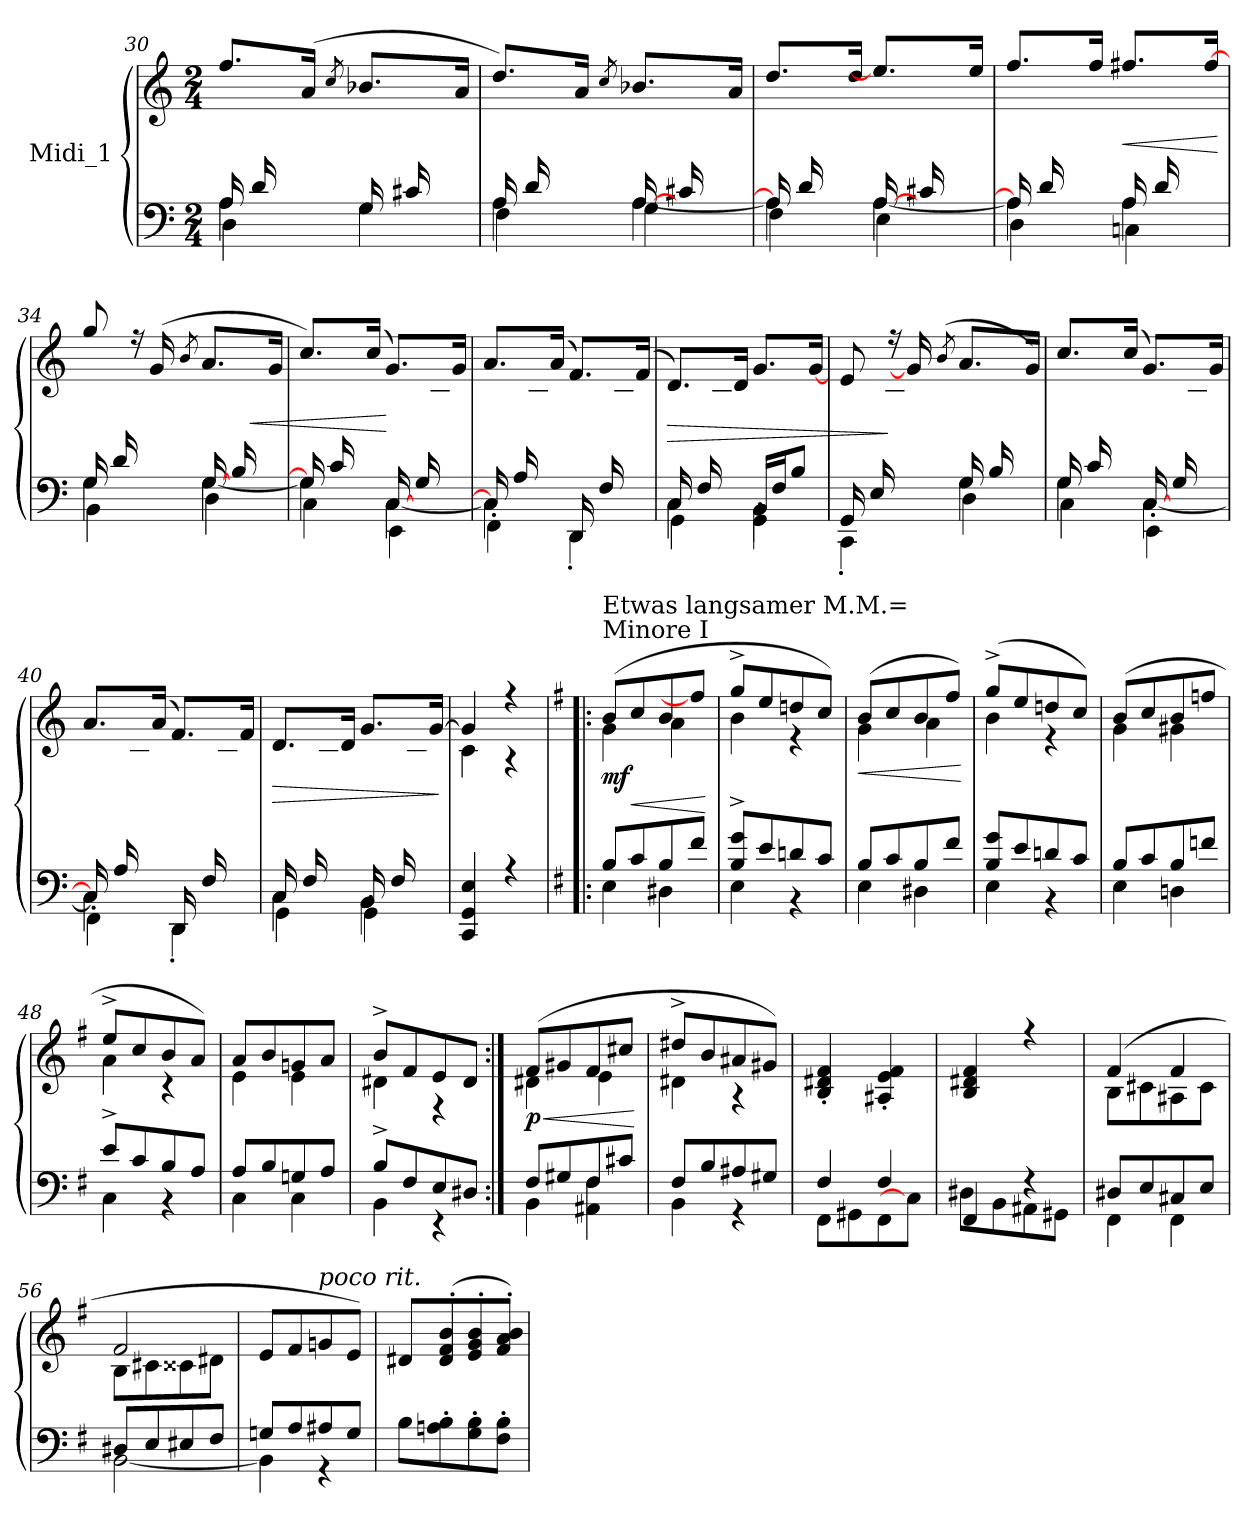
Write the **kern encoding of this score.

**kern	**kern	**dynam
*part1	*part1	*part1
*staff2	*staff1	*staff1/2
*I"Midi_1	*	*
!!LO:LB:g=z
*clefF4	*clefG2	*
*k[]	*k[]	*
*M2/4	*M2/4	*
=30	=30	=30
*^	*^	*
*	*^	*	*	*
16A/LL	4A\	4D\	8.ff/L	8ryy	.
16d/J	.	.	.	.	.
8ryy	.	.	.	8f\J	.
.	.	.	(>16a/Jk	.	.
.	.	.	8qcc/	.	.
16G/LL	4G\	4G\	8.b-X/L	8ryy	.
16c#X/J	.	.	.	.	.
8ryy	.	.	.	8e\J	.
.	.	.	16a/Jk	.	.
=31	=31	=31	=31	=31	=31
16A/LL	4A\	4F\	8.dd/L)	8ryy	.
16d/J	.	.	.	.	.
8ryy	.	.	.	8f\J	.
.	.	.	16a/Jk	.	.
.	.	.	8qcc/	.	.
[16A/LL	[4A\	4G\	8.b-X/L	8ryy	.
16c#X/J	.	.	.	.	.
8ryy	.	.	.	8e\J	.
.	.	.	16a/Jk	.	.
=32	=32	=32	=32	=32	=32
16A/LL]	4A\]	4F\	8.dd/L	8ryy	.
16d/J	.	.	.	.	.
8ryy	.	.	.	8f\J	.
.	.	.	16dd/Jk	.	.
[16A/LL	[4A\	4E\	8.ee/L]	8ryy	.
16c#X/J	.	.	.	.	.
8ryy	.	.	.	8e\J	.
.	.	.	16ee/Jk	.	.
=33	=33	=33	=33	=33	=33
16A/LL]	4A\]	4D\	8.ff/L	8ryy	.
16d/J	.	.	.	.	.
8ryy	.	.	.	8f\J	.
.	.	.	16ff/Jk	.	.
!	!	!	!	!	!LO:HP:b
16A/LL	4A\	4Cni\	8.ff#X/L	8ryy	<
16d/J	.	.	.	.	.
8ryy	.	.	.	8f#X\J	.
.	.	.	[16ff#/Jk	.	.
*v	*v	*v	*	*	*
*	*v	*v	*
.	.	[
!!LO:LB:g=z
=34	=34	=34
*^	*^	*
*	*^	*	*	*
*	*	*^	*	*	*
16G/LL	4G\	4BB\	2ryy	8gg/	8ryy	.
16d/J	.	.	.	.	.	.
8ryy	.	.	.	16r	8fni\J	.
.	.	.	.	(>16g/	.	.
.	.	.	.	8qb/	.	.
[16G/LL	[4G\	4D\	.	8.a/L	8ryy	.
16B/J	.	.	.	.	.	.
!	!	!	!	!	!	!LO:HP:b
8ryy	.	.	.	.	8f\J	<
.	.	.	.	16g/Jk	.	.
=35	=35	=35	=35	=35	=35	=35
16G/LL]	4G\]	4C\	2ryy	8.cc/L)	8ryy	.
16c/J	.	.	.	.	.	.
8ryy	.	.	.	.	8e\J	.
.	.	.	.	(16cc/Jk	.	.
[16C/LL	[4C\	4EE\	.	8.g/L)	8ryy	[
16G/J	.	.	.	.	.	.
8ryy	.	.	.	.	8c\J	.
.	.	.	.	16g/Jk	.	.
=36	=36	=36	=36	=36	=36	=36
16C/LL]	4C\]	4FF'\	2ryy	8.a/L	8ryy	.
16A/J	.	.	.	.	.	.
8ryy	.	.	.	.	8c\J	.
.	.	.	.	(16a/Jk	.	.
16DD/LL	4DD'\	4ryy	.	8.f/L)	8ryy	.
16F/J	.	.	.	.	.	.
8ryy	.	.	.	.	8c\J	.
.	.	.	.	(16f/Jk	.	.
=37	=37	=37	=37	=37	=37	=37
!	!	!	!	!	!	!LO:HP:b
16C/LL	4C\	4GG'\	4ryy	8.d/L)	8ryy	>
16F/J	.	.	.	.	.	.
4.ryy	.	.	.	.	8c\J	.
.	.	.	.	16d/Jk	.	.
.	16BB/LL	4GG'\	4BB\	4ryy	8.g/L	.
.	16F/J	.	.	.	.	.
.	8B/J	.	.	.	.	.
.	.	.	.	.	[16g/Jk	.
!!LO:LB:g=z	!!
=38	=38	=38	=38	=38	=38	=38
16GG/LL	4CC'\	4ryy	2ryy	8e/	8ryy	.
16E/J	.	.	.	.	.	.
8ryy	.	.	.	16r	8c\J	]
.	.	.	.	16g/]	.	.
.	.	.	.	(>8qb/	.	.
16G/LL	4G\	4D\	.	8.a/L	8ryy	.
16B/J	.	.	.	.	.	.
8ryy	.	.	.	.	8f\J	.
.	.	.	.	16g/Jk)	.	.
*	*	*v	*v	*	*	*
!!LO:LB:g=z	!!
=39	=39	=39	=39	=39	=39
16G/LL	4G\	4C\	8.cc/L	8ryy	.
16c/J	.	.	.	.	.
8ryy	.	.	.	8e\J	.
.	.	.	(16cc/Jk	.	.
[16C/LL	[4C\	4EE'\	8.g/L)	8ryy	.
16G/J	.	.	.	.	.
8ryy	.	.	.	8c\J	.
.	.	.	16g/Jk	.	.
=40	=40	=40	=40	=40	=40
16C/LL]	4C\]	4FF'\	8.a/L	8ryy	.
16A/J	.	.	.	.	.
8ryy	.	.	.	8c\J	.
.	.	.	(16a/Jk	.	.
16DD/LL	4DD'\	4ryy	8.f/L)	8ryy	.
16F/J	.	.	.	.	.
8ryy	.	.	.	8c\J	.
.	.	.	16f/Jk	.	.
=41	=41	=41	=41	=41	=41
!	!	!	!	!	!LO:HP:b
16C/LL	4C\	4GG'\	8.d/L	8ryy	>
16F/J	.	.	.	.	.
8ryy	.	.	.	8c\J	.
.	.	.	16d/Jk	.	.
16BB/LL	4BB\	4GG'\	8.g/L	8ryy	.
16F/J	.	.	.	.	.
8ryy	.	.	.	8B\J	.
.	.	.	[16g/Jk	.	.
*v	*v	*v	*	*	*
*	*v	*v	*
.	.	]
=42	=42	=42
*^	*^	*
4CC/ 4GG/ 4E/	2ryy	4g/]	4c\	.
4r	.	4r	4r	.
=43!|:	=43!|:	=43!|:	=43!|:	=43!|:
*k[f#]	*	*k[f#]	*	*
*G:	*	*G:	*	*
!	!	!LO:TX:a:t=Minore I	!	!
!	!	!LO:TX:a:t=Etwas langsamer M.M.=	!	!
!	!	!	!	!LO:DY:b
8B/L	4E\	(>8b/L	4g\	mf
!	!	!	!	!LO:HP:b
8c/	.	8cc/	.	<
8B/	4D#X\	8b/	4a\	.
8f#/J	.	8ff#/J]	.	.
*v	*v	*	*	*
*	*v	*v	*
.	.	[
=44	=44	=44
*^	*^	*
8B/^ 8g/^L	4E\	8gg^/L	4b\	.
8e/	.	8ee/	.	.
*	*	*MM112	*	*
8dni/	4r	8ddni/	4r	.
8c/J	.	8cc/J)	.	.
!!LO:LB:g=z	!!
=45	=45	=45	=45	=45
!	!	!	!	!LO:HP:b
8B/L	4E\	(>8b/L	4g\	<
8c/	.	8cc/	.	.
8B/	4D#X\	8b/	4a\	.
8f#/J	.	8ff#/J)	.	.
*v	*v	*	*	*
*	*v	*v	*
.	.	[
!!LO:PB:g=z
=46	=46	=46
*^	*^	*
8B/ 8g/L	4E\	(>8gg^/L	4b\	.
8e/	.	8ee/	.	.
8dni/	4r	8ddni/	4r	.
8c/J	.	8cc/J)	.	.
=47	=47	=47	=47	=47
8B/L	4E\	(>8b/L	4g\	.
8c/	.	8cc/	.	.
8B/	4Dni\	8b/	4g#X\	.
8fn/J	.	8ffn/J	.	.
=48	=48	=48	=48	=48
8e^/L	4C\	8ee^/L	4a\	.
8c/	.	8cc/	.	.
8B/	4r	8b/	4r	.
8A/J	.	8a/J)	.	.
=49	=49	=49	=49	=49
8A/L	4C\	8a/L	4e\	.
8B/	.	8b/	.	.
8Gni/	4C\	8gni/	4e\	.
8A/J	.	8a/J	.	.
=50	=50	=50	=50	=50
8B^/L	4BB\	8b^/L	4d#X\	.
8F#/	.	8f#/	.	.
8E/	4r	8e/	4r	.
8D#X/J	.	8d#/J	.	.
=51:|!	=51:|!	=51:|!	=51:|!	=51:|!
!	!	!	!	!LO:HP:b
!	!	!	!	!LO:DY:n=1:b
8F#/L	4BB\	(>8f#/L	4d#X\	< p
8G#X/	.	8g#X/	.	.
8F#/	4AA#X\ 4F#\	8f#/	4e\	.
8c#X/J	.	8cc#X/J	.	.
*v	*v	*	*	*
*	*v	*v	*
.	.	[
!!LO:LB:g=z
=52	=52	=52
*^	*^	*
8F#/L	4BB\	8dd#X^/L	4d#X\	.
8B/	.	8b/	.	.
8A#X/	4r	8a#X/	4r	.
8G#X/J	.	8g#X/J)	.	.
!!LO:LB:g=z	!!
=53	=53	=53	=53	=53
!	!	!	!	!LO:HP:b
4F#/	8FF#\L	4B/' 4d#X/' 4f#/'	2ryy	<
.	8GG#X\	.	.	.
4F#/	8FF#\	4A#X/' 4e/' 4f#/'	.	.
.	8C#\J]	.	.	.
*v	*v	*	*	*
*	*v	*v	*
.	.	[
=54	=54	=54
*^	*^	*
4FF#/	8D#X\L	4B/ 4d#X/ 4f#/	2ryy	.
.	8BB\	.	.	.
4r	8AA#X\	4r	.	.
.	8GG#X\J	.	.	.
=55	=55	=55	=55	=55
8D#X/L	4FF#\	(>4f#/	8B\L	.
8E/	.	.	8c#X\	.
8C#X/	4FF#\	4f#/	8A#X\	.
8E/J	.	.	8c#\J	.
=56	=56	=56	=56	=56
8D#X/L	[2BB\	2f#/	8B\L	.
8E/	.	.	8c#X\	.
8E#X/	.	.	8c##X\	.
8F#/J	.	.	8d#X\J	.
=57	=57	=57	=57	=57
8Gni/L	4BB\]	8e/L	2ryy	.
8A/	.	8f#/	.	.
!	!	!LO:TX:a:i:t=poco rit.	!	!
8A#X/	4r	8gni/	.	.
8G/J	.	8e/J)	.	.
=58	=58	=58	=58	=58
8B\L	2ryy	8d#X/L	2ryy	.
8Ani\' 8B\'	.	(8d#/' 8f#/' 8b/'	.	.
8G\' 8B\'	.	8e/' 8g/' 8b/'	.	.
8F#\' 8B\'J	.	8f#/' 8a/' 8b/'J)	.	.
*v	*v	*	*	*
*	*v	*v	*
=	=	=
*-	*-	*-
